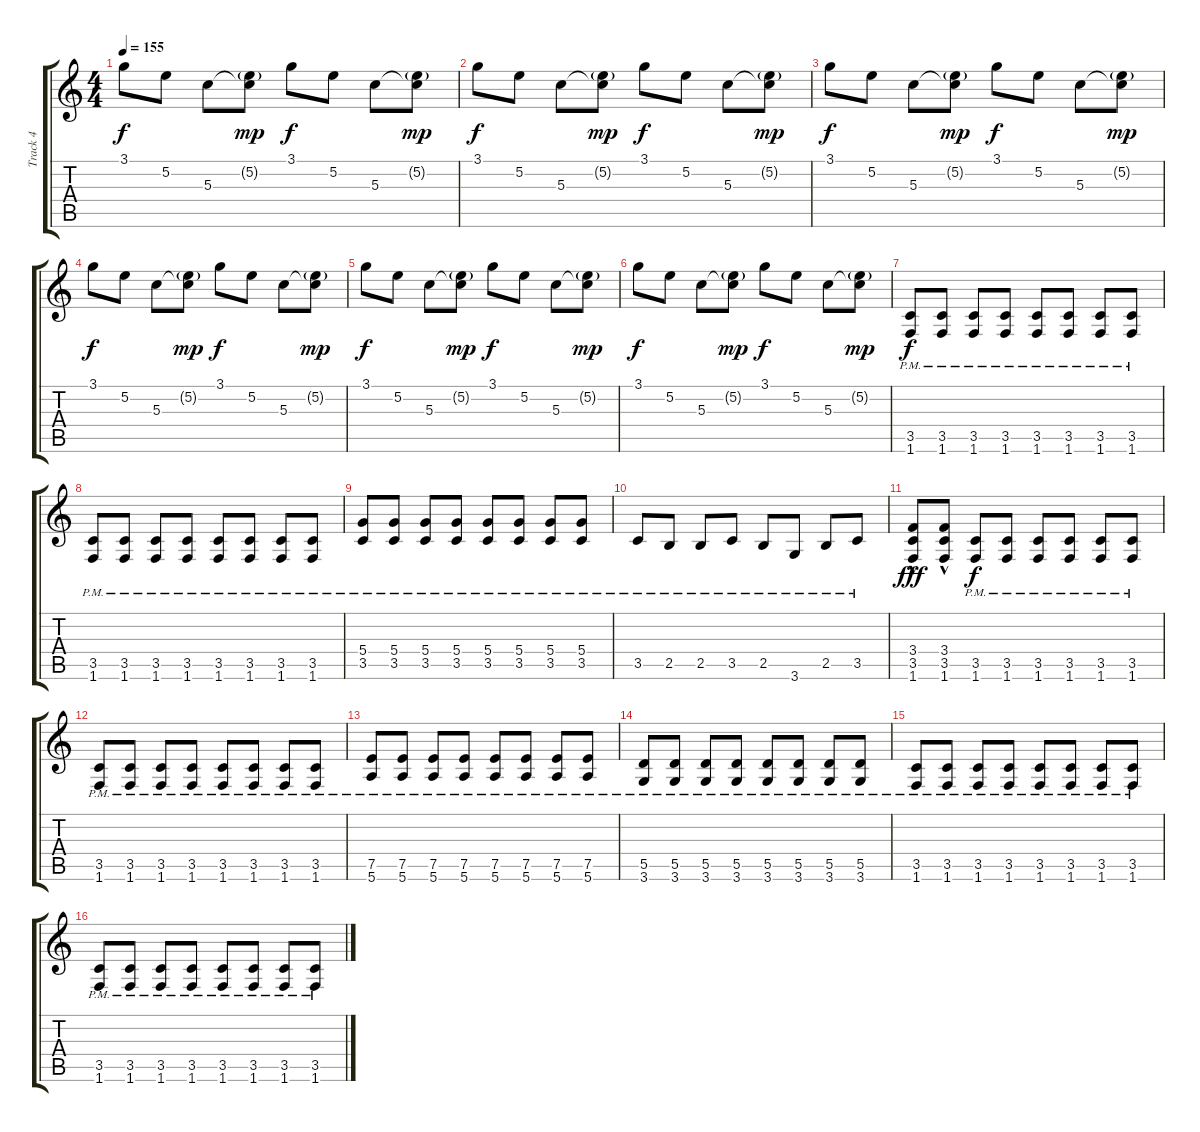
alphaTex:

\track ("Track 4" "Track 4") {instrument overdrivenguitar}
\staff {score tabs}
\tuning (E4 B3 G3 D3 A2 E2) {hide}
\ts (4 4)
\tempo 155
\clef g2
\ks c
3.1.8{dy f} 5.2.8 5.3.8 (5.2{g} 5.3{t}).8{dy mp} 3.1.8{dy f} 5.2.8 5.3.8 (5.2{g} 5.3{t}).8{dy mp} |
3.1.8{dy f} 5.2.8 5.3.8 (5.2{g} 5.3{t}).8{dy mp} 3.1.8{dy f} 5.2.8 5.3.8 (5.2{g} 5.3{t}).8{dy mp} |
3.1.8{dy f} 5.2.8 5.3.8 (5.2{g} 5.3{t}).8{dy mp} 3.1.8{dy f} 5.2.8 5.3.8 (5.2{g} 5.3{t}).8{dy mp} |
3.1.8{dy f} 5.2.8 5.3.8 (5.2{g} 5.3{t}).8{dy mp} 3.1.8{dy f} 5.2.8 5.3.8 (5.2{g} 5.3{t}).8{dy mp} |
3.1.8{dy f} 5.2.8 5.3.8 (5.2{g} 5.3{t}).8{dy mp} 3.1.8{dy f} 5.2.8 5.3.8 (5.2{g} 5.3{t}).8{dy mp} |
3.1.8{dy f} 5.2.8 5.3.8 (5.2{g} 5.3{t}).8{dy mp} 3.1.8{dy f} 5.2.8 5.3.8 (5.2{g} 5.3{t}).8{dy mp} |
(3.5{pm} 1.6{pm}).8{dy f volume 13 instrument overdrivenguitar} (3.5{pm} 1.6{pm}).8 (3.5{pm} 1.6{pm}).8 (3.5{pm} 1.6{pm}).8 (3.5{pm} 1.6{pm}).8 (3.5{pm} 1.6{pm}).8 (3.5{pm} 1.6{pm}).8 (3.5{pm} 1.6{pm}).8 |
(3.5{pm} 1.6{pm}).8 (3.5{pm} 1.6{pm}).8 (3.5{pm} 1.6{pm}).8 (3.5{pm} 1.6{pm}).8 (3.5{pm} 1.6{pm}).8 (3.5{pm} 1.6{pm}).8 (3.5{pm} 1.6{pm}).8 (3.5{pm} 1.6{pm}).8 |
(5.4{pm} 3.5{pm}).8 (5.4{pm} 3.5{pm}).8 (5.4{pm} 3.5{pm}).8 (5.4{pm} 3.5{pm}).8 (5.4{pm} 3.5{pm}).8 (5.4{pm} 3.5{pm}).8 (5.4{pm} 3.5{pm}).8 (5.4{pm} 3.5{pm}).8 |
3.5{pm}.8 2.5{pm}.8 2.5{pm}.8 3.5{pm}.8 2.5{pm}.8 3.6{pm}.8 2.5{pm}.8 3.5{pm}.8 |
(3.4{hac} 3.5{hac} 1.6{hac}).8{dy fff} (3.4{hac} 3.5{hac} 1.6{hac}).8 (3.5{pm} 1.6{pm}).8{dy f} (3.5{pm} 1.6{pm}).8 (3.5{pm} 1.6{pm}).8 (3.5{pm} 1.6{pm}).8 (3.5{pm} 1.6{pm}).8 (3.5{pm} 1.6{pm}).8 |
(3.5{pm} 1.6{pm}).8 (3.5{pm} 1.6{pm}).8 (3.5{pm} 1.6{pm}).8 (3.5{pm} 1.6{pm}).8 (3.5{pm} 1.6{pm}).8 (3.5{pm} 1.6{pm}).8 (3.5{pm} 1.6{pm}).8 (3.5{pm} 1.6{pm}).8 |
(7.5{pm} 5.6{pm}).8 (7.5{pm} 5.6{pm}).8 (7.5{pm} 5.6{pm}).8 (7.5{pm} 5.6{pm}).8 (7.5{pm} 5.6{pm}).8 (7.5{pm} 5.6{pm}).8 (7.5{pm} 5.6{pm}).8 (7.5{pm} 5.6{pm}).8 |
(5.5{pm} 3.6{pm}).8 (5.5{pm} 3.6{pm}).8 (5.5{pm} 3.6{pm}).8 (5.5{pm} 3.6{pm}).8 (5.5{pm} 3.6{pm}).8 (5.5{pm} 3.6{pm}).8 (5.5{pm} 3.6{pm}).8 (5.5{pm} 3.6{pm}).8 |
(3.5{pm} 1.6{pm}).8 (3.5{pm} 1.6{pm}).8 (3.5{pm} 1.6{pm}).8 (3.5{pm} 1.6{pm}).8 (3.5{pm} 1.6{pm}).8 (3.5{pm} 1.6{pm}).8 (3.5{pm} 1.6{pm}).8 (3.5{pm} 1.6{pm}).8 |
(3.5{pm} 1.6{pm}).8 (3.5{pm} 1.6{pm}).8 (3.5{pm} 1.6{pm}).8 (3.5{pm} 1.6{pm}).8 (3.5{pm} 1.6{pm}).8 (3.5{pm} 1.6{pm}).8 (3.5{pm} 1.6{pm}).8 (3.5{pm} 1.6{pm}).8
